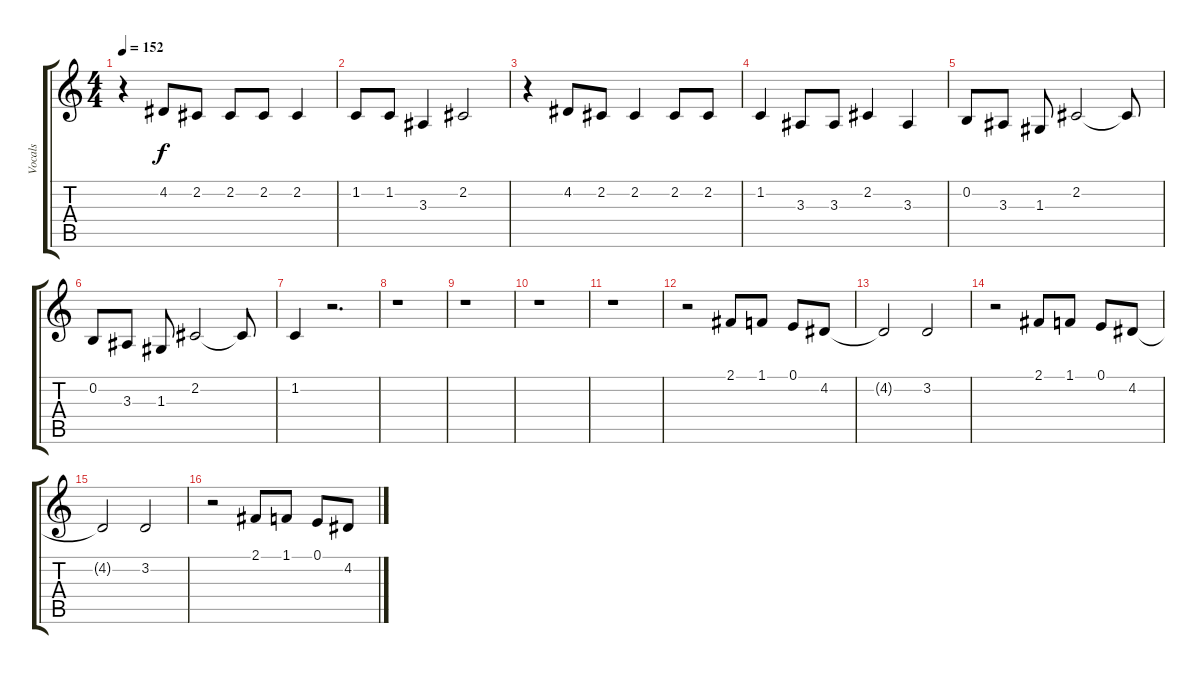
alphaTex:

\track ("Vocals" "Vocals") {instrument synthstrings1}
\staff {score tabs}
\tuning (E4 B3 G3 D3 A2 E2) {hide}
\ts (4 4)
\tempo 152
\clef g2
\ks c
r.4{dy f} 4.2.8 2.2.8 2.2.8 2.2.8 2.2.4 |
1.2.8 1.2.8 3.3.4 2.2.2 |
r.4 4.2.8 2.2.8 2.2.4 2.2.8 2.2.8 |
1.2.4 3.3.8 3.3.8 2.2.4 3.3.4 |
0.2.8 3.3.8 1.3.8 2.2.2 2.2{t}.8 |
0.2.8 3.3.8 1.3.8 2.2.2 2.2{t}.8 |
1.2.4 r.2{d} |
r.1 |
r.1 |
r.1 |
r.1 |
r.2 2.1.8 1.1.8 0.1.8 4.2.8 |
4.2{t}.2 3.2.2 |
r.2 2.1.8 1.1.8 0.1.8 4.2.8 |
4.2{t}.2 3.2.2 |
r.2 2.1.8 1.1.8 0.1.8 4.2.8
